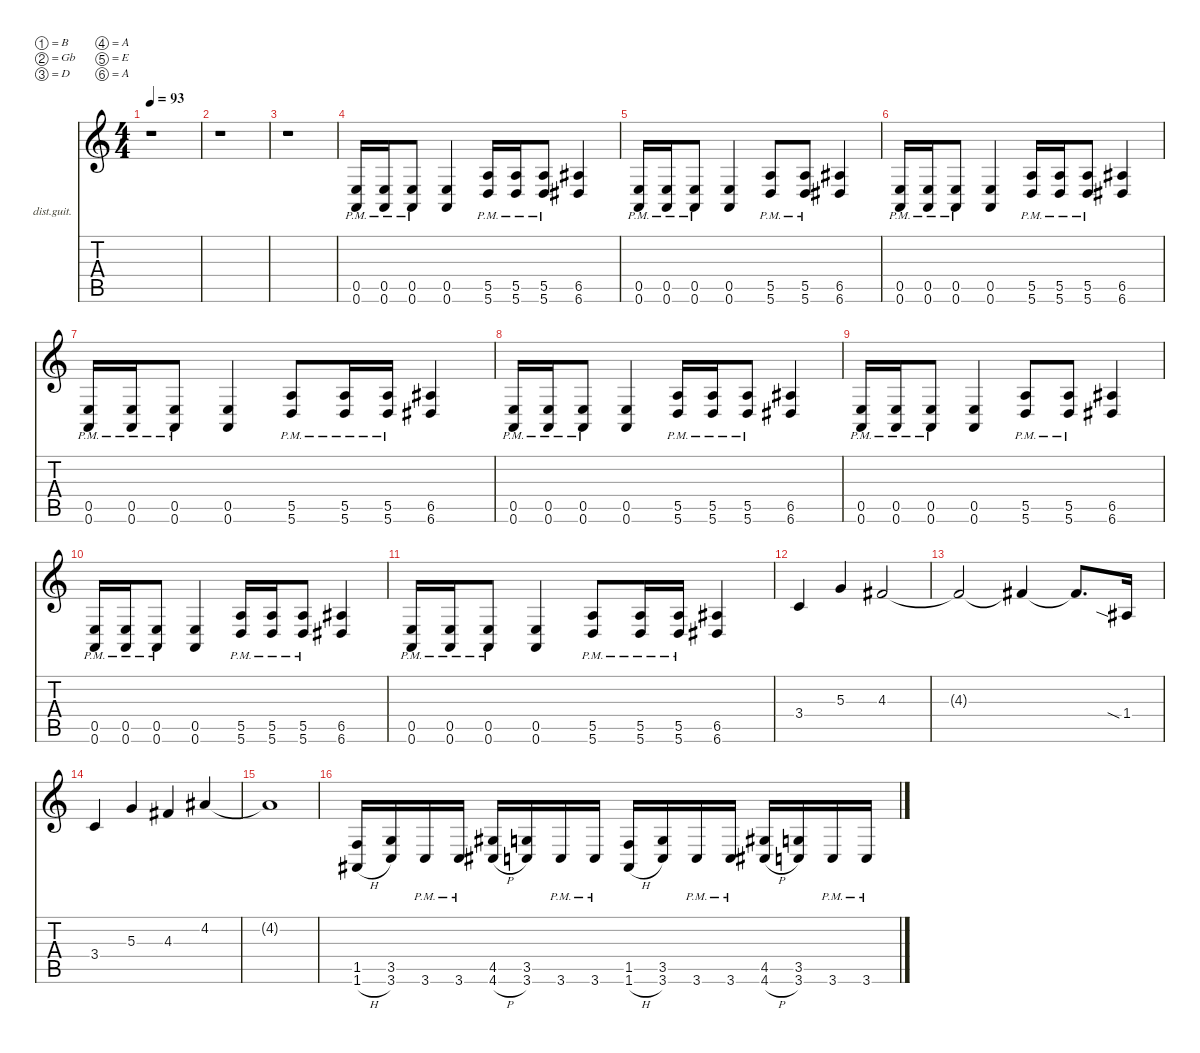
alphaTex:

\defaultSystemsLayout 2
\hideDynamics
\bracketExtendMode nobrackets
\firstSystemTrackNameOrientation horizontal
\otherSystemsTrackNameOrientation horizontal
\track ("Rhythm Guitar" "dist.guit.") {instrument distortionguitar}
\staff {score tabs}
\tuning (B3 Gb3 D3 A2 E2 A1)
\ts (4 4)
\scale
1.03043
\tempo 93
\accidentals auto
\clef g2
\ottava regular
\simile none
\ks c
r.1{dy f beam Down} |
\scale
0.969568 r.1{beam Down} |
\scale
1.03043 r.1{beam Down} |
\scale
0.969568 (0.5{pm} 0.6{pm}).16{beam Up} (0.5{pm} 0.6{pm}).16{beam Up} (0.5{pm} 0.6{pm}).8{beam Up} (0.5 0.6).4{beam Up} (5.5{pm} 5.6{pm}).16{beam Up} (5.5{pm} 5.6{pm}).16{beam Up} (5.5{pm} 5.6{pm}).8{beam Up} (6.5{acc #} 6.6{acc #}).4{beam Up} |
\scale
1.03175 (0.5{pm} 0.6{pm}).16{beam Up} (0.5{pm} 0.6{pm}).16{beam Up} (0.5{pm} 0.6{pm}).8{beam Up} (0.5 0.6).4{beam Up} (5.5{pm} 5.6{pm}).8{beam Up} (5.5{pm} 5.6{pm}).8{beam Up} (6.5{acc #} 6.6{acc #}).4{beam Up} |
\scale
0.968253 (0.5{pm} 0.6{pm}).16{beam Up} (0.5{pm} 0.6{pm}).16{beam Up} (0.5{pm} 0.6{pm}).8{beam Up} (0.5 0.6).4{beam Up} (5.5{pm} 5.6{pm}).16{beam Up} (5.5{pm} 5.6{pm}).16{beam Up} (5.5{pm} 5.6{pm}).8{beam Up} (6.5{acc #} 6.6{acc #}).4{beam Up} |
\scale
1.03175 (0.5{pm} 0.6{pm}).16{beam Up} (0.5{pm} 0.6{pm}).16{beam Up} (0.5{pm} 0.6{pm}).8{beam Up} (0.5 0.6).4{beam Up} (5.5{pm} 5.6{pm}).8{beam Up} (5.5{pm} 5.6{pm}).16{beam Up} (5.5{pm} 5.6{pm}).16{beam Up} (6.5{acc #} 6.6{acc #}).4{beam Up} |
\scale
0.968253 (0.5{pm} 0.6{pm}).16{beam Up} (0.5{pm} 0.6{pm}).16{beam Up} (0.5{pm} 0.6{pm}).8{beam Up} (0.5 0.6).4{beam Up} (5.5{pm} 5.6{pm}).16{beam Up} (5.5{pm} 5.6{pm}).16{beam Up} (5.5{pm} 5.6{pm}).8{beam Up} (6.5{acc #} 6.6{acc #}).4{beam Up} |
\scale
1.03175 (0.5{pm} 0.6{pm}).16{beam Up} (0.5{pm} 0.6{pm}).16{beam Up} (0.5{pm} 0.6{pm}).8{beam Up} (0.5 0.6).4{beam Up} (5.5{pm} 5.6{pm}).8{beam Up} (5.5{pm} 5.6{pm}).8{beam Up} (6.5{acc #} 6.6{acc #}).4{beam Up} |
\scale
0.968253 (0.5{pm} 0.6{pm}).16{beam Up} (0.5{pm} 0.6{pm}).16{beam Up} (0.5{pm} 0.6{pm}).8{beam Up} (0.5 0.6).4{beam Up} (5.5{pm} 5.6{pm}).16{beam Up} (5.5{pm} 5.6{pm}).16{beam Up} (5.5{pm} 5.6{pm}).8{beam Up} (6.5{acc #} 6.6{acc #}).4{beam Up} |
\scale
1.03175 (0.5{pm} 0.6{pm}).16{beam Up} (0.5{pm} 0.6{pm}).16{beam Up} (0.5{pm} 0.6{pm}).8{beam Up} (0.5 0.6).4{beam Up} (5.5{pm} 5.6{pm}).8{beam Up} (5.5{pm} 5.6{pm}).16{beam Up} (5.5{pm} 5.6{pm}).16{beam Up} (6.5{acc #} 6.6{acc #}).4{beam Up} |
\scale
0.968253 3.4.4{beam Up} 5.3.4{beam Up} 4.3{acc #}.2{beam Up} |
\scale
1.03175 4.3{t acc #}.2{beam Up} 4.3{t acc #}.4{beam Up} 4.3{t acc #}.8{d beam Up} 1.4{sia acc #}.16{beam Up} |
\scale
0.968253 3.4.4{beam Up} 5.3.4{beam Up} 4.3{acc #}.4{beam Up} 4.2{acc #}.4{beam Up} |
\scale
1.03701 4.2{t acc #}.1{beam Up} |
\scale
0.96299 (1.5 1.6{h acc #}).16{instrument distortionguitar beam Up} (3.5 3.6).16{beam Up} 3.6{pm}.16{beam Up} 3.6{pm}.16{beam Up} (4.5{acc #} 4.6{h acc #}).16{beam Up} (3.5 3.6).16{beam Up} 3.6{pm}.16{beam Up} 3.6{pm}.16{beam Up} (1.5 1.6{h acc #}).16{beam Up} (3.5 3.6).16{beam Up} 3.6{pm}.16{beam Up} 3.6{pm}.16{beam Up} (4.5{acc #} 4.6{h acc #}).16{beam Up} (3.5 3.6).16{beam Up} 3.6{pm}.16{beam Up} 3.6{pm}.16{beam Up}
